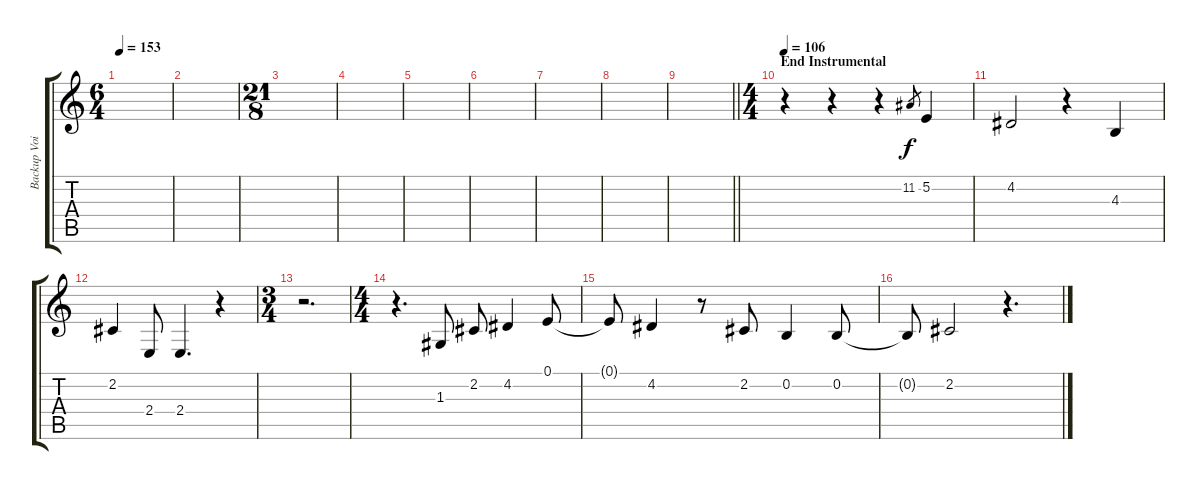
\track ("Backup Voices" "Backup Voi") {instrument voiceoohs}
\staff {score tabs}
\tuning (E4 B3 G3 D3 A2 E2) {hide}
\ts (6 4)
\tempo 153
\clef g2
\ks c
|
|
\ts (21 8)
|
|
|
|
|
|
\barLineRight lightlight
|
\ts (4 4)
\section ("" "End Instrumental")
\tempo 106
r.4 r.4 r.4 11.2.8{gr} 5.2.4 |
4.2.2 r.4 4.3.4 |
2.2.4 2.4.8 2.4.4{d} r.4 |
\ts (3 4)
r.2{d} |
\ts (4 4)
r.4{d} 1.3.8 2.2.8 4.2.4 0.1.8 |
0.1{t}.8 4.2.4 r.8 2.2.8 0.2.4 0.2.8 |
0.2{t}.8 2.2.2 r.4{d}
